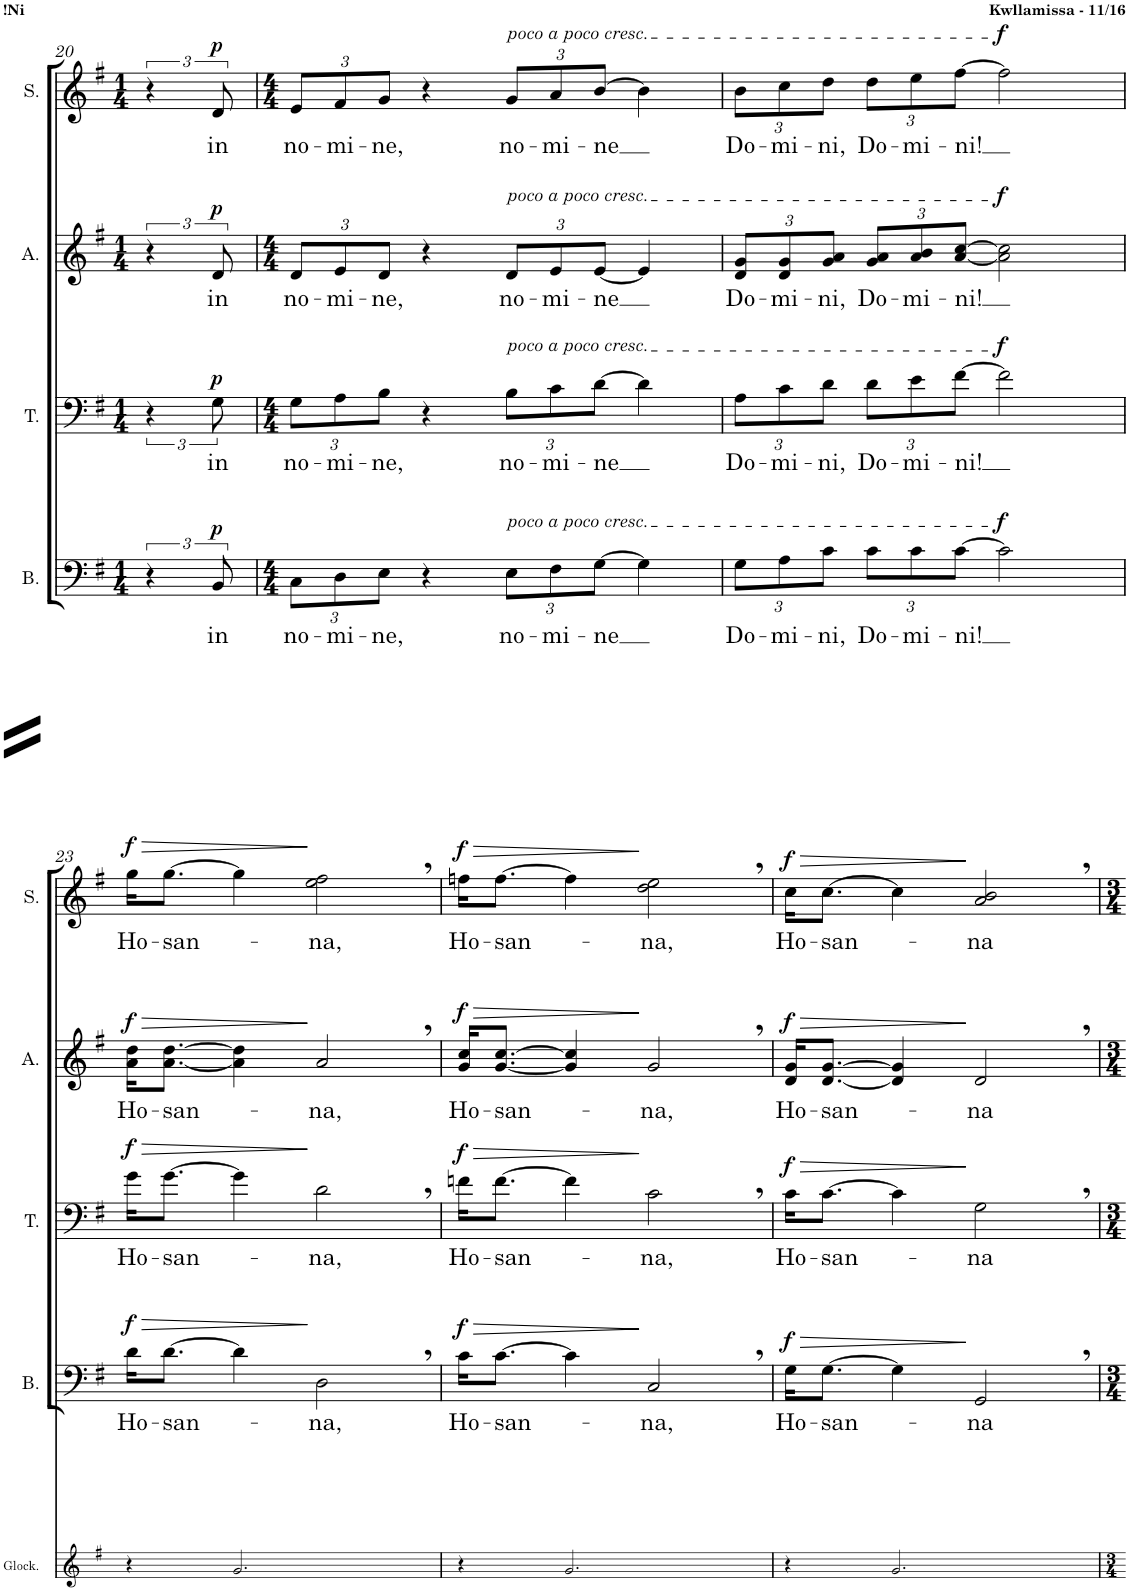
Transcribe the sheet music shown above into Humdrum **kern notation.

**kern	**kern	**text	**dynam	**kern	**text	**dynam	**kern	**text	**dynam	**kern	**text	**dynam	**kern
*part6	*part5	*part5	*part5	*part4	*part4	*part4	*part3	*part3	*part3	*part2	*part2	*part2	*part1
*staff6	*staff5	*staff5	*staff5	*staff4	*staff4	*staff4	*staff3	*staff3	*staff3	*staff2	*staff2	*staff2	*staff1
*I"Glockenspiel	*I"Bass	*	*	*I"Tenor	*	*	*I"Alto	*	*	*I"Soprano	*	*	*I"solo S/T
*I'Glock.	*I'B.	*	*	*I'T.	*	*	*I'A.	*	*	*I'S.	*	*	*I'solo S/T.
!!LO:PB:g=z
*clefG2	*clefF4	*	*	*clefF4	*	*	*clefG2	*	*	*clefG2	*	*	*clefG2
*Trd-14c-24	*	*	*	*	*	*	*	*	*	*	*	*	*
*k[f#]	*k[f#]	*	*	*k[f#]	*	*	*k[f#]	*	*	*k[f#]	*	*	*k[f#]
*M1/4	*M1/4	*	*	*M1/4	*	*	*M1/4	*	*	*M1/4	*	*	*M1/4
=20	=20	=20	=20	=20	=20	=20	=20	=20	=20	=20	=20	=20	=20
4r	6r	.	.	6r	.	.	6r	.	.	6r	.	.	4r
!	!	!LO:LY:b	!LO:DY:a	!	!LO:LY:b	!LO:DY:a	!	!LO:LY:b	!LO:DY:a	!	!LO:LY:b	!LO:DY:a	!
.	12BB/	in	p	12G\	in	p	12d/	in	p	12d/	in	p	.
=21	=21	=21	=21	=21	=21	=21	=21	=21	=21	=21	=21	=21	=21
*M4/4	*M4/4	*	*	*M4/4	*	*	*M4/4	*	*	*M4/4	*	*	*M4/4
*	*Xbrackettup	*	*	*	*	*	*	*	*	*	*	*	*
!	!	!LO:LY:b	!	!	!	!	!	!	!	!	!	!	!
*	*	*	*	*Xbrackettup	*	*	*	*	*	*	*	*	*
!	!	!	!	!	!LO:LY:b	!	!	!	!	!	!	!	!
*	*	*	*	*	*	*	*Xbrackettup	*	*	*	*	*	*
!	!	!	!	!	!	!	!	!LO:LY:b	!	!	!	!	!
*	*	*	*	*	*	*	*	*	*	*Xbrackettup	*	*	*
!	!	!	!	!	!	!	!	!	!	!	!LO:LY:b	!	!
1r	12C\L	no-	.	12G\L	no-	.	12d/L	no-	.	12e/L	no-	.	1r
!	!	!LO:LY:b	!	!	!LO:LY:b	!	!	!LO:LY:b	!	!	!LO:LY:b	!	!
.	12D\	-mi-	.	12A\	-mi-	.	12e/	-mi-	.	12f#/	-mi-	.	.
!	!	!LO:LY:b	!	!	!LO:LY:b	!	!	!LO:LY:b	!	!	!LO:LY:b	!	!
.	12E\J	-ne,	.	12B\J	-ne,	.	12d/J	-ne,	.	12g/J	-ne,	.	.
.	4r	.	.	4r	.	.	4r	.	.	4r	.	.	.
!	!	!	!	!	!	!	!	!	!	!LO:TX:a:i:t=poco a poco cresc.	!	!	!
!	!	!	!	!	!	!	!LO:TX:a:i:t=poco a poco cresc.	!	!	!	!	!	!
!	!	!	!	!LO:TX:a:i:t=poco a poco cresc.	!	!	!	!	!	!	!	!	!
!	!LO:TX:a:i:t=poco a poco cresc.	!	!	!	!	!	!	!	!	!	!	!	!
!	!	!LO:LY:b	!	!	!LO:LY:b	!	!	!LO:LY:b	!	!	!LO:LY:b	!	!
.	12E\L	no-	.	12B\L	no-	.	12d/L	no-	.	12g/L	no-	.	.
!	!	!LO:LY:b	!	!	!LO:LY:b	!	!	!LO:LY:b	!	!	!LO:LY:b	!	!
.	12F#\	-mi-	.	12c\	-mi-	.	12e/	-mi-	.	12a/	-mi-	.	.
!	!	!LO:LY:b	!	!	!LO:LY:b	!	!	!LO:LY:b	!	!	!LO:LY:b	!	!
.	[12G\J	-ne	.	[12d\J	-ne	.	[12e/J	-ne	.	[12b/J	-ne	.	.
.	4G\]	.	.	4d\]	.	.	4e/]	.	.	4b\]	.	.	.
=22	=22	=22	=22	=22	=22	=22	=22	=22	=22	=22	=22	=22	=22
!	!	!LO:LY:b	!	!	!LO:LY:b	!	!	!LO:LY:b	!	!	!LO:LY:b	!	!
1r	12G\L	Do-	.	12A\L	Do-	.	12d/ 12g/L	Do-	.	12b\L	Do-	.	1r
!	!	!LO:LY:b	!	!	!LO:LY:b	!	!	!LO:LY:b	!	!	!LO:LY:b	!	!
.	12A\	-mi-	.	12c\	-mi-	.	12d/ 12g/	-mi-	.	12cc\	-mi-	.	.
!	!	!LO:LY:b	!	!	!LO:LY:b	!	!	!LO:LY:b	!	!	!LO:LY:b	!	!
.	12c\J	-ni,	.	12d\J	-ni,	.	12g/ 12a/J	-ni,	.	12dd\J	-ni,	.	.
!	!	!LO:LY:b	!	!	!LO:LY:b	!	!	!LO:LY:b	!	!	!LO:LY:b	!	!
.	12c\L	Do-	.	12d\L	Do-	.	12g/ 12a/L	Do-	.	12dd\L	Do-	.	.
!	!	!LO:LY:b	!	!	!LO:LY:b	!	!	!LO:LY:b	!	!	!LO:LY:b	!	!
.	12c\	-mi-	.	12e\	-mi-	.	12a/ 12b/	-mi-	.	12ee\	-mi-	.	.
!	!	!LO:LY:b	!	!	!LO:LY:b	!	!	!LO:LY:b	!	!	!LO:LY:b	!	!
.	[12c\J	-ni!	.	[12f#\J	-ni!	.	[12a/ [12cc/J	-ni!	.	[12ff#\J	-ni!	.	.
!	!	!	!LO:DY:a	!	!	!LO:DY:a	!	!	!LO:DY:a	!	!	!LO:DY:a	!
.	2c\]	.	f	2f#\]	.	f	2a\] 2cc\]	.	f	2ff#\]	.	f	.
!!LO:LB:g=z
=23	=23	=23	=23	=23	=23	=23	=23	=23	=23	=23	=23	=23	=23
!	!	!LO:LY:b	!LO:HP:b	!	!LO:LY:b	!LO:HP:b	!	!LO:LY:b	!LO:HP:b	!	!LO:LY:b	!LO:HP:b	!
!	!	!	!LO:DY:n=1:a	!	!	!LO:DY:n=1:a	!	!	!LO:DY:n=1:a	!	!	!LO:DY:n=1:a	!
4r	16d\KL	Ho-	> f	16g\KL	Ho-	> f	16a\ 16dd\KL	Ho-	> f	16gg\KL	Ho-	> f	1r
!	!	!LO:LY:b	!	!	!LO:LY:b	!	!	!LO:LY:b	!	!	!LO:LY:b	!	!
.	[8.d\J	-san-	.	[8.g\J	-san-	.	[8.a\ [8.dd\J	-san-	.	[8.gg\J	-san-	.	.
2.g/	4d\]	.	.	4g\]	.	.	4a\] 4dd\]	.	.	4gg\]	.	.	.
!	!	!LO:LY:b	!	!	!LO:LY:b	!	!	!LO:LY:b	!	!	!LO:LY:b	!	!
.	2D,\	-na,	]	2d,\	-na,	]	2a,/	-na,	]	2ee\, 2ff#\,	-na,	]	.
=24	=24	=24	=24	=24	=24	=24	=24	=24	=24	=24	=24	=24	=24
!	!	!LO:LY:b	!LO:HP:b	!	!LO:LY:b	!LO:HP:b	!	!LO:LY:b	!LO:HP:b	!	!LO:LY:b	!LO:HP:b	!
!	!	!	!LO:DY:n=1:a	!	!	!LO:DY:n=1:a	!	!	!LO:DY:n=1:a	!	!	!LO:DY:n=1:a	!
4r	16c\KL	Ho-	> f	16fn\KL	Ho-	> f	16g/ 16cc/KL	Ho-	> f	16ffn\KL	Ho-	> f	1r
!	!	!LO:LY:b	!	!	!LO:LY:b	!	!	!LO:LY:b	!	!	!LO:LY:b	!	!
.	[8.c\J	-san-	.	[8.f\J	-san-	.	[8.g/ [8.cc/J	-san-	.	[8.ff\J	-san-	.	.
2.g/	4c\]	.	.	4f\]	.	.	4g/] 4cc/]	.	.	4ff\]	.	.	.
!	!	!LO:LY:b	!	!	!LO:LY:b	!	!	!LO:LY:b	!	!	!LO:LY:b	!	!
.	2C,/	-na,	]	2c,\	-na,	]	2g,/	-na,	]	2dd\, 2ee\,	-na,	]	.
=25	=25	=25	=25	=25	=25	=25	=25	=25	=25	=25	=25	=25	=25
!	!	!LO:LY:b	!LO:HP:b	!	!LO:LY:b	!LO:HP:b	!	!LO:LY:b	!LO:HP:b	!	!LO:LY:b	!LO:HP:b	!
!	!	!	!LO:DY:n=1:a	!	!	!LO:DY:n=1:a	!	!	!LO:DY:n=1:a	!	!	!LO:DY:n=1:a	!
4r	16G\KL	Ho-	> f	16c\KL	Ho-	> f	16d/ 16g/KL	Ho-	> f	16cc\KL	Ho-	> f	1r
!	!	!LO:LY:b	!	!	!LO:LY:b	!	!	!LO:LY:b	!	!	!LO:LY:b	!	!
.	[8.G\J	-san-	.	[8.c\J	-san-	.	[8.d/ [8.g/J	-san-	.	[8.cc\J	-san-	.	.
2.g/	4G\]	.	.	4c\]	.	.	4d/] 4g/]	.	.	4cc\]	.	.	.
!	!	!LO:LY:b	!	!	!LO:LY:b	!	!	!LO:LY:b	!	!	!LO:LY:b	!	!
.	2GG,/	-na	]	2G,\	-na	]	2d,/	-na	]	2a/, 2b/,	-na	]	.
=	=	=	=	=	=	=	=	=	=	=	=	=	=
*-	*-	*-	*-	*-	*-	*-	*-	*-	*-	*-	*-	*-	*-
